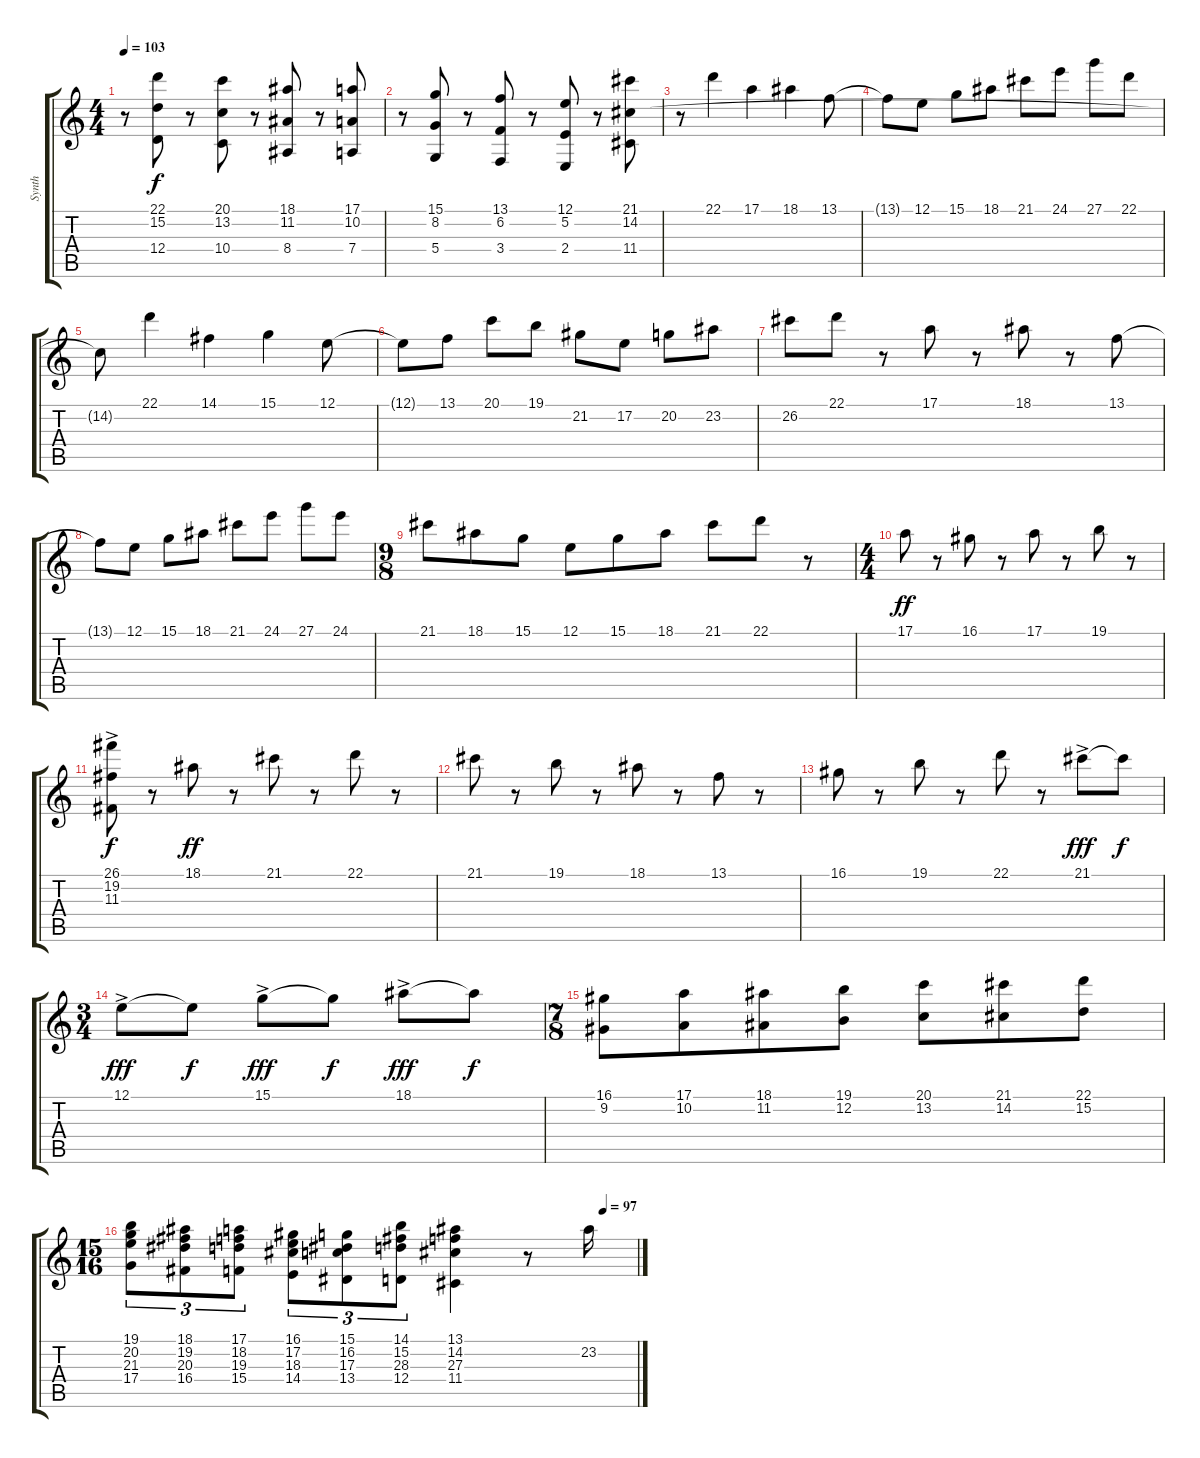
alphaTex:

\track ("Synth" "Synth") {instrument viola}
\staff {score tabs}
\tuning (E4 B3 G3 D3 A2 E2) {hide}
\ts (4 4)
\tempo 103
\clef g2
\ks c
r.8{dy f} (22.1 15.2 12.4).8 r.8 (20.1 13.2 10.4).8 r.8 (18.1 11.2 8.4).8 r.8 (17.1 10.2 7.4).8 |
r.8 (15.1 8.2 5.4).8 r.8 (13.1 6.2 3.4).8 r.8 (12.1 5.2 2.4).8 r.8 (21.1 14.2 11.4).8 |
r.8 22.1.4 17.1.4 18.1.4 13.1.8 |
13.1{t}.8 12.1.8 15.1.8 18.1.8 21.1.8 24.1.8 27.1.8 22.1.8 |
14.2{t}.8 22.1.4 14.1.4 15.1.4 12.1.8 |
12.1{t}.8 13.1.8 20.1.8 19.1.8 21.2.8 17.2.8 20.2.8 23.2.8 |
26.2.8 22.1.8 r.8 17.1.8 r.8 18.1.8 r.8 13.1.8 |
13.1{t}.8 12.1.8 15.1.8 18.1.8 21.1.8 24.1.8 27.1.8 24.1.8 |
\ts (9 8)
21.1.8 18.1.8 15.1.8 12.1.8 15.1.8 18.1.8 21.1.8 22.1.8 r.8 |
\ts (4 4)
17.1.8{dy ff} r.8 16.1.8 r.8 17.1.8 r.8 19.1.8 r.8 |
(26.1 19.2{ac} 11.3).8{dy f instrument choiraahs} r.8 18.1.8{dy ff instrument rockorgan} r.8 21.1.8 r.8 22.1.8 r.8 |
21.1.8 r.8 19.1.8 r.8 18.1.8 r.8 13.1.8 r.8 |
16.1.8 r.8 19.1.8 r.8 22.1.8 r.8 21.1{ac}.8{dy fff} 21.1{t}.8{dy f} |
\ts (3 4)
12.1{ac}.8{dy fff} 12.1{t}.8{dy f} 15.1{ac}.8{dy fff} 15.1{t}.8{dy f} 18.1{ac}.8{dy fff} 18.1{t}.8{dy f} |
\ts (7 8)
(16.1 9.2).8{volume 15} (17.1 10.2).8 (18.1 11.2).8 (19.1 12.2).8 (20.1 13.2).8 (21.1 14.2).8 (22.1 15.2).8 |
\ts (15 16)
\tempo (97 0.9333333333333333)
(19.1 20.2 21.3 17.4).8{tu (3 2)} (18.1 19.2 20.3 16.4).8{tu (3 2)} (17.1 18.2 19.3 15.4).8{tu (3 2)} (16.1 17.2 18.3 14.4).8{tu (3 2)} (15.1 16.2 17.3 13.4).8{tu (3 2)} (14.1 15.2 28.3 12.4).8{tu (3 2)} (13.1 14.2 27.3 11.4).4 r.8{volume 9} 23.2.16
